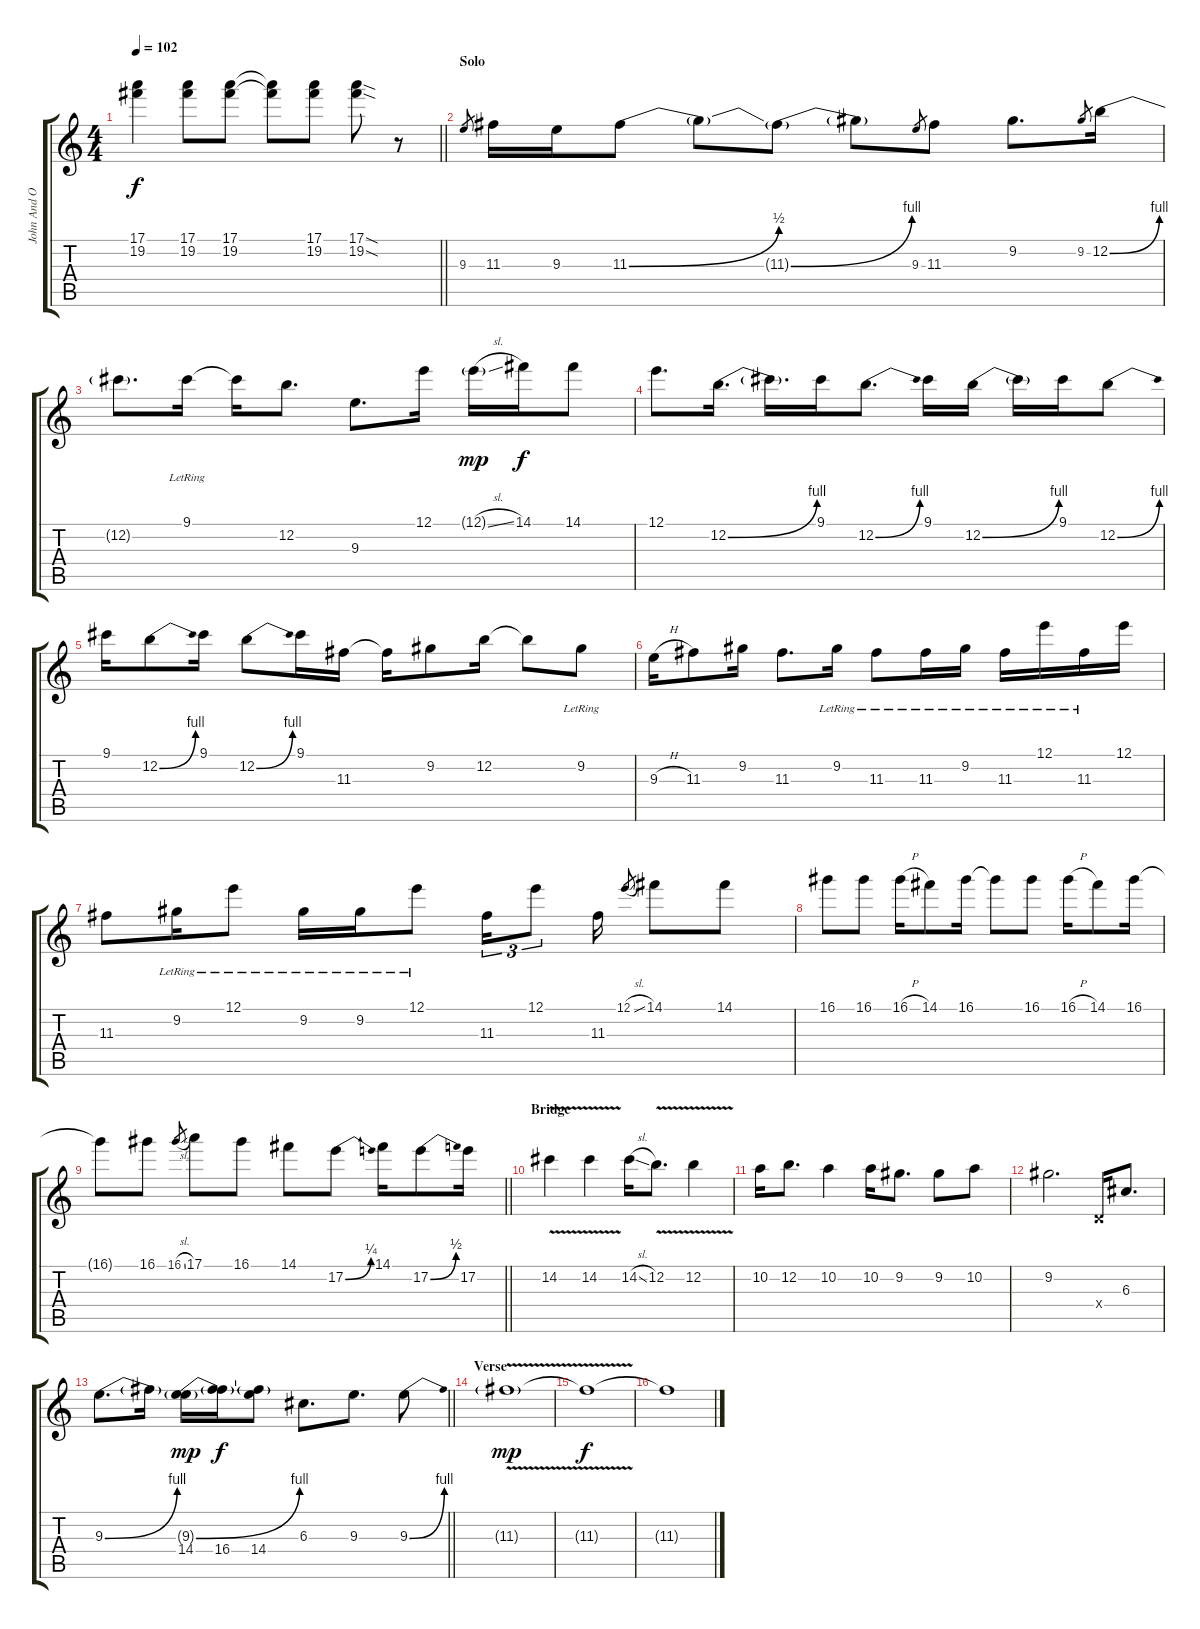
\track ("John And Omar" "John And O") {instrument distortionguitar}
\staff {score tabs}
\tuning (E4 B3 G3 D3 A2 E2) {hide}
\ts (4 4)
\tempo 102
\clef g2
\barLineRight lightlight
\ks c
(17.1 19.2).4{dy f} (17.1 19.2).8 (17.1 19.2).8 (17.1{t} 19.2{t}).8 (17.1 19.2).8 (17.1{sod} 19.2{sod}).8 r.8 |
\section ("" "Solo")
9.3.8{gr} 11.3.16{instrument overdrivenguitar} 9.3.16 11.3{be (bend 0 0 60 2)}.8 11.3{t}.8 11.3{be (bend 0 0 60 4) t}.8 11.3{t}.8 9.3.8{gr} 11.3.8 9.2.8{d} 9.2.8{gr} 12.2{be (bend 0 0 60 4)}.16 |
12.2{t}.8{d} 9.1{lr}.16 9.1{t}.16 12.2.8{d} 9.3.8{d} 12.1.16 12.1{sl g}.16{dy mp} 14.1.16{dy f} 14.1.8 |
12.1.8{d} 12.2{be (bend 0 0 60 4)}.16{d} 12.2{t}.16{d} 9.1.16 12.2{be (bend 0 0 60 4)}.8{d} 9.1.16 12.2{be (bend 0 0 60 4)}.16 12.2{t}.16 9.1.16 12.2{be (bend 0 0 60 4)}.8 |
9.1.16 12.2{be (bend 0 0 60 4)}.8 9.1.16 12.2{be (bend 0 0 60 4)}.8 9.1.16 11.3.16 11.3{t}.16 9.2.8 12.2.16 12.2{t}.8 9.2{lr}.8 |
9.3{h}.16 11.3.8 9.2.16 11.3.8{d} 9.2{lr}.16 11.3{lr}.8 11.3{lr}.16 9.2{lr}.16 11.3{lr}.16 12.1{lr}.16 11.3{lr}.16 12.1.16 |
11.3.8 9.2{lr}.16 12.1{lr}.8 9.2{lr}.16 9.2{lr}.16 12.1{lr}.8 11.3.16{tu (3 2)} 12.1.8{tu (3 2)} 11.3.16 12.1{sl}.8{gr} 14.1.8 14.1.8 |
16.1.8 16.1.8 16.1{h}.16 14.1.8 16.1.16 16.1{t}.8 16.1.8 16.1{h}.16 14.1.8 16.1.16 |
\barLineRight lightlight
16.1{t}.8 16.1.8 16.1{sl}.8{gr} 17.1.8 16.1.8 14.1.8 17.2{be (bend 0 0 60 1)}.8 14.1.16 17.2{be (bend 0 0 60 2)}.8 17.2.16 |
\section ("" "Bridge")
14.2{v}.4 14.2{v}.4 14.2{sl}.16 12.2{v}.8{d} 12.2{v}.4 |
10.2.16 12.2.8{d} 10.2.4 10.2.16 9.2.8{d} 9.2.8 10.2.8 |
9.2.2{d} 0.4{x}.16 6.3.8{d} |
\barLineRight lightlight
9.3{be (bend 0 0 60 4)}.8{d} 9.3{t}.16 (9.3{be (bend 0 0 60 4) g} 14.4).16{dy mp} (9.3{t} 16.4).16{dy f} (9.3{t} 14.4).8 6.3.8{d} 9.3.8{d} 9.3{be (bend 0 0 60 4)}.8 |
\section ("" "Verse")
11.3{v g}.1{dy mp volume 13 instrument distortionguitar} |
11.3{t}.1{dy f} |
11.3{t}.1
